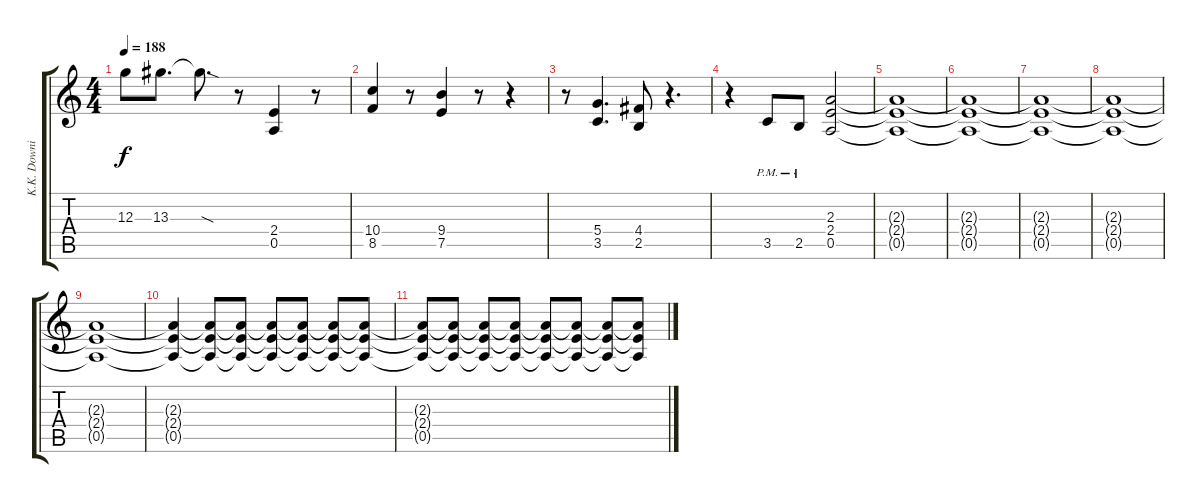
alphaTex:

\track ("K.K. Downing" "K.K. Downi") {instrument distortionguitar}
\staff {score tabs}
\tuning (E4 B3 G3 D3 A2 E2) {hide}
\ts (4 4)
\tempo 188
\clef g2
\ks c
12.3{t}.8{dy f} 13.3.8{d} 13.3{sod t}.8{d} r.8 (2.4 0.5).4 r.8 |
(10.4 8.5).4 r.8 (9.4 7.5).4 r.8 r.4 |
r.8 (5.4 3.5).4{d} (4.4 2.5).8 r.4{d} |
r.4 3.5{pm}.8 2.5{pm}.8 (2.3 2.4 0.5).2 |
(2.3{t} 2.4{t} 0.5{t}).1 |
(2.3{t} 2.4{t} 0.5{t}).1 |
(2.3{t} 2.4{t} 0.5{t}).1 |
(2.3{t} 2.4{t} 0.5{t}).1 |
(2.3{t} 2.4{t} 0.5{t}).1 |
(2.3{t} 2.4{t} 0.5{t}).4 (2.3{t} 2.4{t} 0.5{t}).8{volume 13} (2.3{t} 2.4{t} 0.5{t}).8{volume 12} (2.3{t} 2.4{t} 0.5{t}).8{volume 11} (2.3{t} 2.4{t} 0.5{t}).8{volume 10} (2.3{t} 2.4{t} 0.5{t}).8{volume 9} (2.3{t} 2.4{t} 0.5{t}).8{volume 8} |
(2.3{t} 2.4{t} 0.5{t}).8{volume 7} (2.3{t} 2.4{t} 0.5{t}).8{volume 6} (2.3{t} 2.4{t} 0.5{t}).8{volume 5} (2.3{t} 2.4{t} 0.5{t}).8{volume 4} (2.3{t} 2.4{t} 0.5{t}).8{volume 3} (2.3{t} 2.4{t} 0.5{t}).8{volume 2} (2.3{t} 2.4{t} 0.5{t}).8{volume 1} (2.3{t} 2.4{t} 0.5{t}).8{volume 0}
